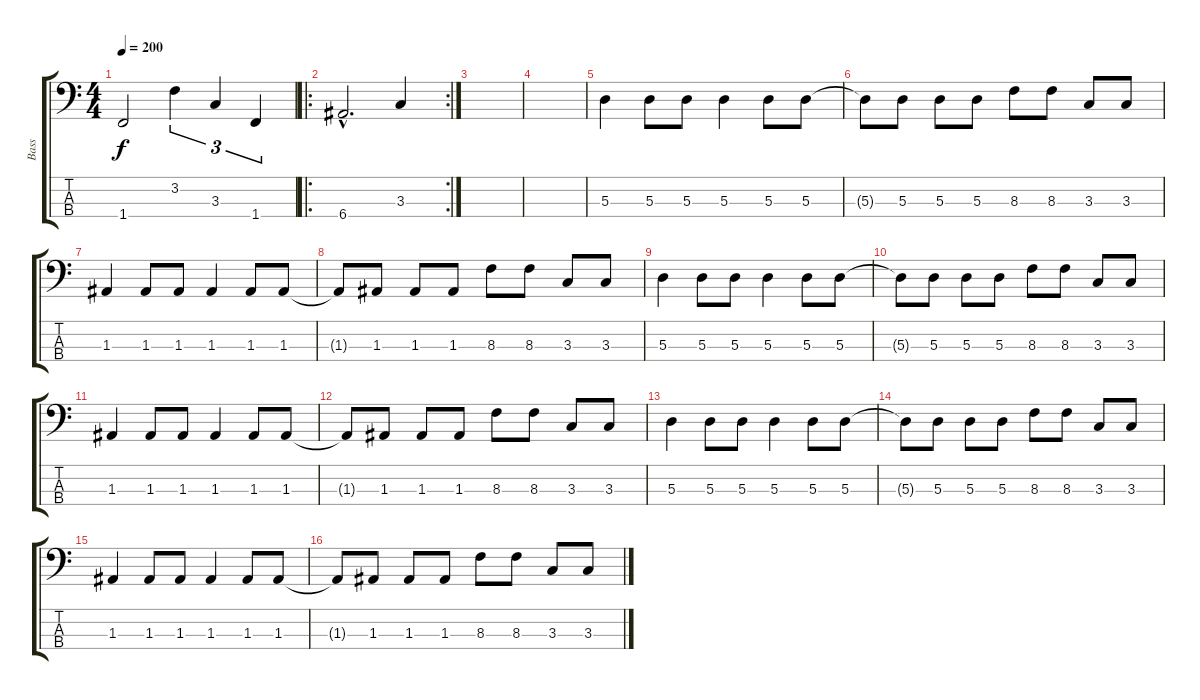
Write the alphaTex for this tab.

\track ("Bass" "Bass") {instrument electricbassfinger}
\staff {score tabs}
\tuning (G2 D2 A1 E1) {hide}
\ts (4 4)
\tempo 200
\clef f4
\ks c
1.4.2{dy f} 3.2.4{tu (3 2)} 3.3.4{tu (3 2)} 1.4.4{tu (3 2)} |
\ro
\rc 2
6.4{hac}.2{d} 3.3.4 |
|
|
5.3.4{volume 13 instrument electricbassfinger} 5.3.8 5.3.8 5.3.4 5.3.8 5.3.8 |
5.3{t}.8 5.3.8 5.3.8 5.3.8 8.3.8 8.3.8 3.3.8 3.3.8 |
1.3.4 1.3.8 1.3.8 1.3.4 1.3.8 1.3.8 |
1.3{t}.8 1.3.8 1.3.8 1.3.8 8.3.8 8.3.8 3.3.8 3.3.8 |
5.3.4 5.3.8 5.3.8 5.3.4 5.3.8 5.3.8 |
5.3{t}.8 5.3.8 5.3.8 5.3.8 8.3.8 8.3.8 3.3.8 3.3.8 |
1.3.4 1.3.8 1.3.8 1.3.4 1.3.8 1.3.8 |
1.3{t}.8 1.3.8 1.3.8 1.3.8 8.3.8 8.3.8 3.3.8 3.3.8 |
5.3.4{volume 13 instrument electricbassfinger} 5.3.8 5.3.8 5.3.4 5.3.8 5.3.8 |
5.3{t}.8 5.3.8 5.3.8 5.3.8 8.3.8 8.3.8 3.3.8 3.3.8 |
1.3.4 1.3.8 1.3.8 1.3.4 1.3.8 1.3.8 |
1.3{t}.8 1.3.8 1.3.8 1.3.8 8.3.8 8.3.8 3.3.8 3.3.8
